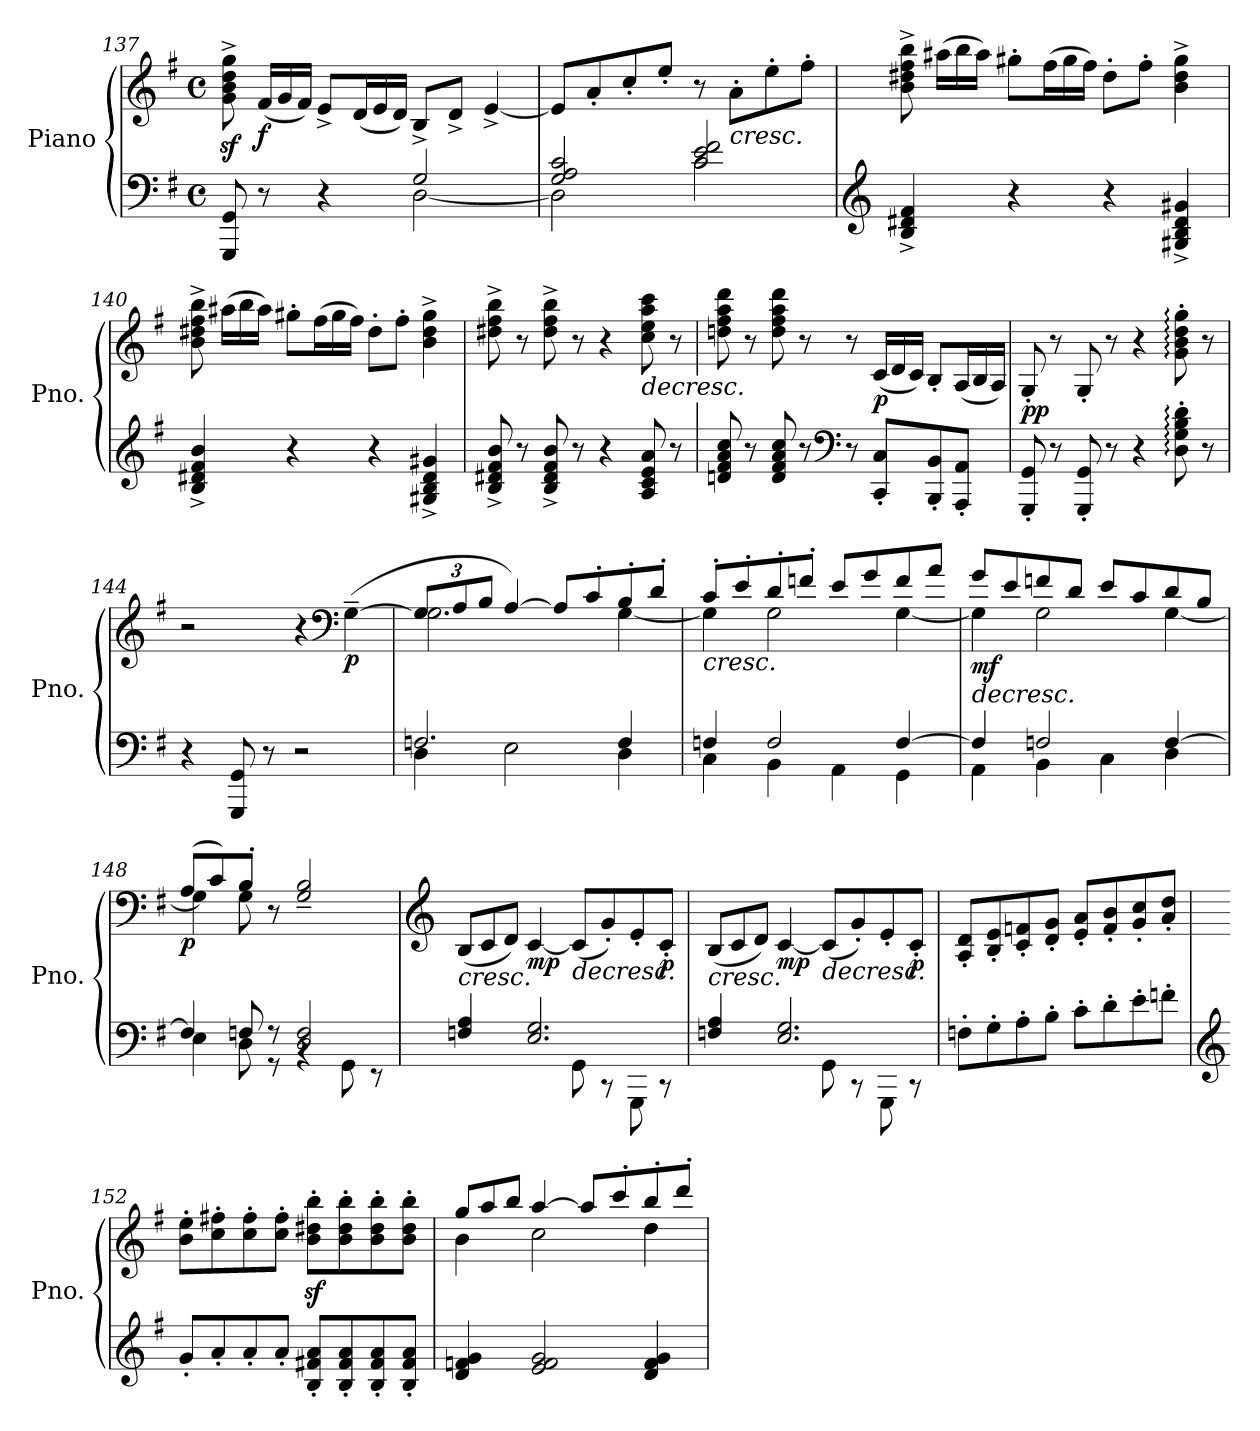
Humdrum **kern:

**kern	**kern	**dynam
*part1	*part1	*part1
*staff2	*staff1	*staff1/2
*I"Piano	*	*
*I'Pno.	*	*
*clefF4	*clefG2	*
*k[f#]	*k[f#]	*
*M4/4	*M4/4	*
*met(c)	*met(c)	*
=137	=137	=137
*^	*	*
8GGG/ 8GG/	2ryy	8g\z<^ 8b\z<^ 8dd\z<^ 8gg\z<^	.
*	*	*Xtuplet	*
!	!	!	!LO:DY:b
8r	.	(24f#/LL	f
.	.	24g/	.
.	.	24f#/JJ)	.
4r	.	8e^/L	.
.	.	(24d/L	.
.	.	24e/	.
.	.	24d/JJ)	.
2G/	[2D\	8B^/L	.
.	.	8d^/J	.
.	.	[4e^/	.
!!LO:LB:g=z
=138	=138	=138	=138
2G/ 2A/ 2c/	2D\]	8e/L]	.
.	.	8a'/	.
.	.	8cc'/	.
.	.	8ee'/J	.
2c/ 2e/ 2f#/	2c\	8r	.
!	!	!	!LO:HP:b
.	.	8a'\L	<
.	.	8ee'\	.
.	.	8ff#'\J	.
*v	*v	*	*
=139	=139	=139
*clefG2	*	*
!	!	!LO:DY:b
4B/^ 4d#X/^ 4f#/^	8b\^ 8dd#X\^ 8ff#\^ 8bb\^	other-dynamics
.	(24aa#X\LL	.
.	24bb\	.
.	24aa#\JJ)	.
4r	8gg#X'\L	.
.	(24ff#\L	.
.	24gg#\	.
.	24ff#\JJ)	.
4r	8dd#'\L	.
.	8ff#'\J	.
4G#X/^ 4B/^ 4d#/^ 4g#X/^	4b\^ 4dd#\^ 4gg#\^	.
=140	=140	=140
4B/^ 4d#X/^ 4f#/^ 4b/^	8b\^ 8dd#X\^ 8ff#\^ 8bb\^	.
.	(24aa#X\LL	.
.	24bb\	.
.	24aa#\JJ)	.
4r	8gg#X'\L	.
.	(24ff#\L	.
.	24gg#\	.
.	24ff#\JJ)	.
4r	8dd#'\L	.
.	8ff#'\J	.
4G#X/^ 4B/^ 4d#/^ 4g#X/^	4b\^ 4dd#\^ 4gg#\^	.
=141	=141	=141
8B/^ 8d#X/^ 8f#/^ 8b/^	8dd#X\^ 8ff#\^ 8bb\^	.
8r	8r	.
8B/^ 8d#/^ 8f#/^ 8b/^	8dd#\^ 8ff#\^ 8bb\^	.
8r	8r	.
4r	4r	.
!	!	!LO:HP:b
8A/ 8c/ 8e/ 8a/	8cc\ 8ee\ 8aa\ 8ccc\	>
8r	8r	.
!!LO:LB:g=z
=142	=142	=142
8dn/ 8f#/ 8a/ 8cc/	8ddn\ 8ff#\ 8aa\ 8ddd\	.
8r	8r	.
8d/ 8f#/ 8a/ 8cc/	8dd\ 8ff#\ 8aa\ 8ddd\	.
8r	8r	.
*clefF4	*	*
8r	8r	.
!	!	!LO:DY:n=1:b
8CC/' 8C/'L	(24c/LL	[ p
.	24d/	.
.	24c/JJ)	.
8BBB/' 8BB/'	8B'/L	.
8AAA/' 8AA/'J	(24A/L	.
.	24B/	.
.	24A/JJ)	.
=143	=143	=143
!	!	!LO:DY:b
8GGG/' 8GG/'	8G'/	pp
8r	8r	.
8GGG/' 8GG/'	8G'/	.
8r	8r	.
4r	4r	.
8D\:' 8G\:' 8B\:' 8d\:'	8g\:' 8b\:' 8dd\:' 8gg\:'	.
8r	8r	.
=144	=144	=144
4r	2r	.
8GGG/ 8GG/	.	.
8r	.	.
2r	4r	.
*	*clefF4	*
!	!	!LO:DY:b
.	([4G~\	p
=145	=145	=145
*^	*	*
*	*	*tuplet	*
*	*	*Xbrackettup	*
*	*	*^	*
2.Fn/	4D\	12G/L]	2.G\	.
.	.	12A/	.	.
.	.	12B/J	.	.
.	2E\	[4A/)	.	.
.	.	8A/L]	.	.
.	.	8c'/	.	.
4F/	4D\	8B'/	[4G\	.
.	.	8d'/J	.	.
=146	=146	=146	=146	=146
!	!	!	!	!LO:HP:b
4Fn/	4C\	8c'/L	4G\]	<
.	.	8e'/	.	.
2F/	4BB\	8d'/	2G\	.
.	.	8fn'/J	.	.
.	4AA\	8e/L	.	.
.	.	8g/	.	.
[4F/	4GG\	8f/	[4G\	.
.	.	8a/J	.	.
*v	*v	*	*	*
*	*v	*v	*
.	.	]
!!LO:LB:g=z
=147	=147	=147
*^	*	*
!	!	!	!LO:HP:b
*	*	*^	*
!	!	!	!	!LO:DY:n=1:b
4F/]	4AA\	8g/L	4G\]	> mf
.	.	8e/	.	.
2Fn/	4BB\	8fn/	2G\	.
.	.	8d/J	.	.
.	4C\	8e/L	.	.
.	.	8c/	.	.
[4F/	4D\	8d/	[4G\	.
.	.	8B/J	.	.
*v	*v	*	*	*
*	*v	*v	*
.	.	[
=148	=148	=148
*^	*^	*
!	!	!	!	!LO:DY:b
4F/]	4E\	(8A/L	4G\]	p
.	.	8c/)	.	.
8Fn/	8D\	8B'/J	8G\	.
8r	8r	8r	2ryy	.
2D/ 2F/	4rBB	2G/~ 2B/~	.	.
.	8GG\	.	.	.
.	8r	.	8ryy	.
*	*	*v	*v	*
=149	=149	=149	=149
*	*	*clefG2	*
*	*	*Xtuplet	*
*	*	*^	*
!	!	!	!	!LO:HP:b
*	*	*v	*v	*
4Fn/ 4A/	2ryy	(12B/L	<
.	.	12c/	.
.	.	12d/J)	.
!	!	!	!LO:DY:n=1:b
2.E/ 2.G/	.	[4c/	] mp
!	!	!	!LO:HP:b
.	8GG\	(8c/L]	>
.	8r	8g'/)	.
.	8GGG\	8e'/	.
!	!	!	!LO:DY:n=2:b
.	8r	8c'/J	[ p
=150	=150	=150	=150
!	!	!	!LO:HP:b
4Fn/ 4A/	2ryy	(12B/L	<
.	.	12c/	.
.	.	12d/J)	.
!	!	!	!LO:DY:n=1:b
2.E/ 2.G/	.	[4c/	] mp
!	!	!	!LO:HP:b
.	8GG\	(8c/L]	>
.	8r	8g'/)	.
.	8GGG\	8e'/	.
!	!	!	!LO:DY:n=2:b
.	8r	8c'/J	[ p
*v	*v	*	*
=151	=151	=151
8Fn'\L	8A/' 8d/'L	.
8G'\	8B/' 8e/'	.
8A'\	8c/' 8fn/'	.
8B'\J	8d/' 8g/'J	.
8c'\L	8e/' 8a/'L	.
8d'\	8f/' 8b/'	.
8e'\	8g/' 8cc/'	.
8fn'\J	8a/' 8dd/'J	.
!!LO:LB:g=z
=152	=152	=152
*clefG2	*	*
8g'/L	8b\' 8ee\'L	.
8a'/	8cc\' 8ff#X\'	.
8a'/	8cc\' 8ff#\'	.
8a'/J	8cc\' 8ff#\'J	.
8B/' 8f#X/' 8a/'L	8b\z<' 8dd#X\z<' 8bb\z<'L	]
8B/' 8f#/' 8a/'	8b\' 8dd#\' 8bb\'	.
8B/' 8f#/' 8a/'	8b\' 8dd#\' 8bb\'	.
8B/' 8f#/' 8a/'J	8b\' 8dd#\' 8bb\'J	.
=153	=153	=153
*	*^	*
4d/ 4fn/ 4g/	12gg/L	4b\	.
.	12aa/	.	.
.	12bb/J	.	.
2e/ 2f/ 2g/	[4aa/	2cc\	.
.	8aa/L]	.	.
.	8ccc'/	.	.
4d/ 4f/ 4g/	8bb'/	4dd\	.
.	8ddd'/J	.	.
*	*v	*v	*
=	=	=
*-	*-	*-
